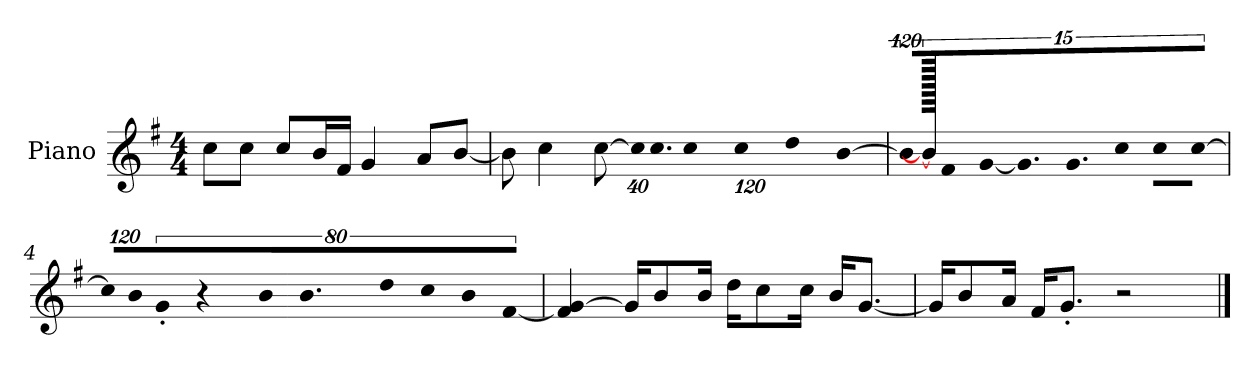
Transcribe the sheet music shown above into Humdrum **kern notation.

**kern
*part1
*staff1
*I"Piano
*I'P-no
*clefG2
*k[f#]
*M4/4
*MM90
=1
8cc\L
8cc\J
8cc/L
16b/L
16f#/JJ
4g/
8a/L
[8b/J
=2
8b\]
4cc\
[8cc\
*Xbrackettup
!LO:N:vis=32
640%23cc\KLL]
!LO:N:vis=16.
960%103cc\J
!LO:N:vis=8
960%137cc\
!LO:N:vis=16
1920%137cc\L
!LO:N:vis=32
640%23dd\K
[384%41b\J
=3
*brackettup
!LO:N:vis=16
1920%107b/KL]
1920b\_
!LO:N:vis=8
640%71f#/
!LO:N:vis=16
[1920%107g/K
9.g/]
9.g/J
!LO:N:vis=4
1920%427cc\
!LO:N:vis=8
640%71cc\L
!LO:N:vis=8
[640%71cc\J
=4
!LO:N:vis=16
1920%107cc/LL]
!LO:N:vis=16
1920%107b/J
!LO:N:vis=8
640%71g'/J
!LO:N:vis=16
1920%107r
!LO:N:vis=8
640%71b/L
9.b/
!LO:N:vis=8
640%71dd/
!LO:N:vis=8
640%71cc/
!LO:N:vis=8
640%71b/
!LO:N:vis=8
[640%71f#/J
!!LO:LB:g=z
=5
4f#/] [4g/
16g/KL]
8b/
16b/Jk
16dd\KL
8cc\
16cc\Jk
16b/KL
[8.g/J
=6
16g/KL]
8b/
16a/Jk
16f#/KL
8.g'/J
2r
==
*-
